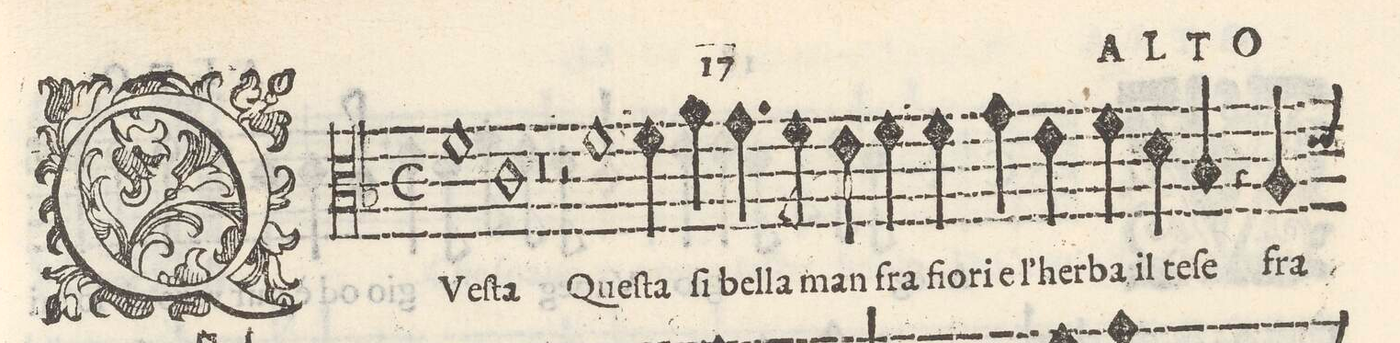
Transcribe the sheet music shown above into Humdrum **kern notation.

**kern	**text
*I"ALTO	*
*clefC3	*
*k[b-]	*
*met(C)	*
*M2/1	*
1f	QVeſ-
1c	-ta
=2-	=2-
0r	.
=3-	=3-
2r	.
1f	Queſ-
4f\	-ta
4a\	ſi
=4-	=4-
4.g\	bel-
8f\	-la
4e\	man
4f\	fra
4f\	fio-
4g\	-ri e
4e\	l'her-
4f\	-ba il
=5-	=5-
4d\	te-
4B-/	-ſe
4r	.
4A/	fra
*custos:d	*
*-	*-
